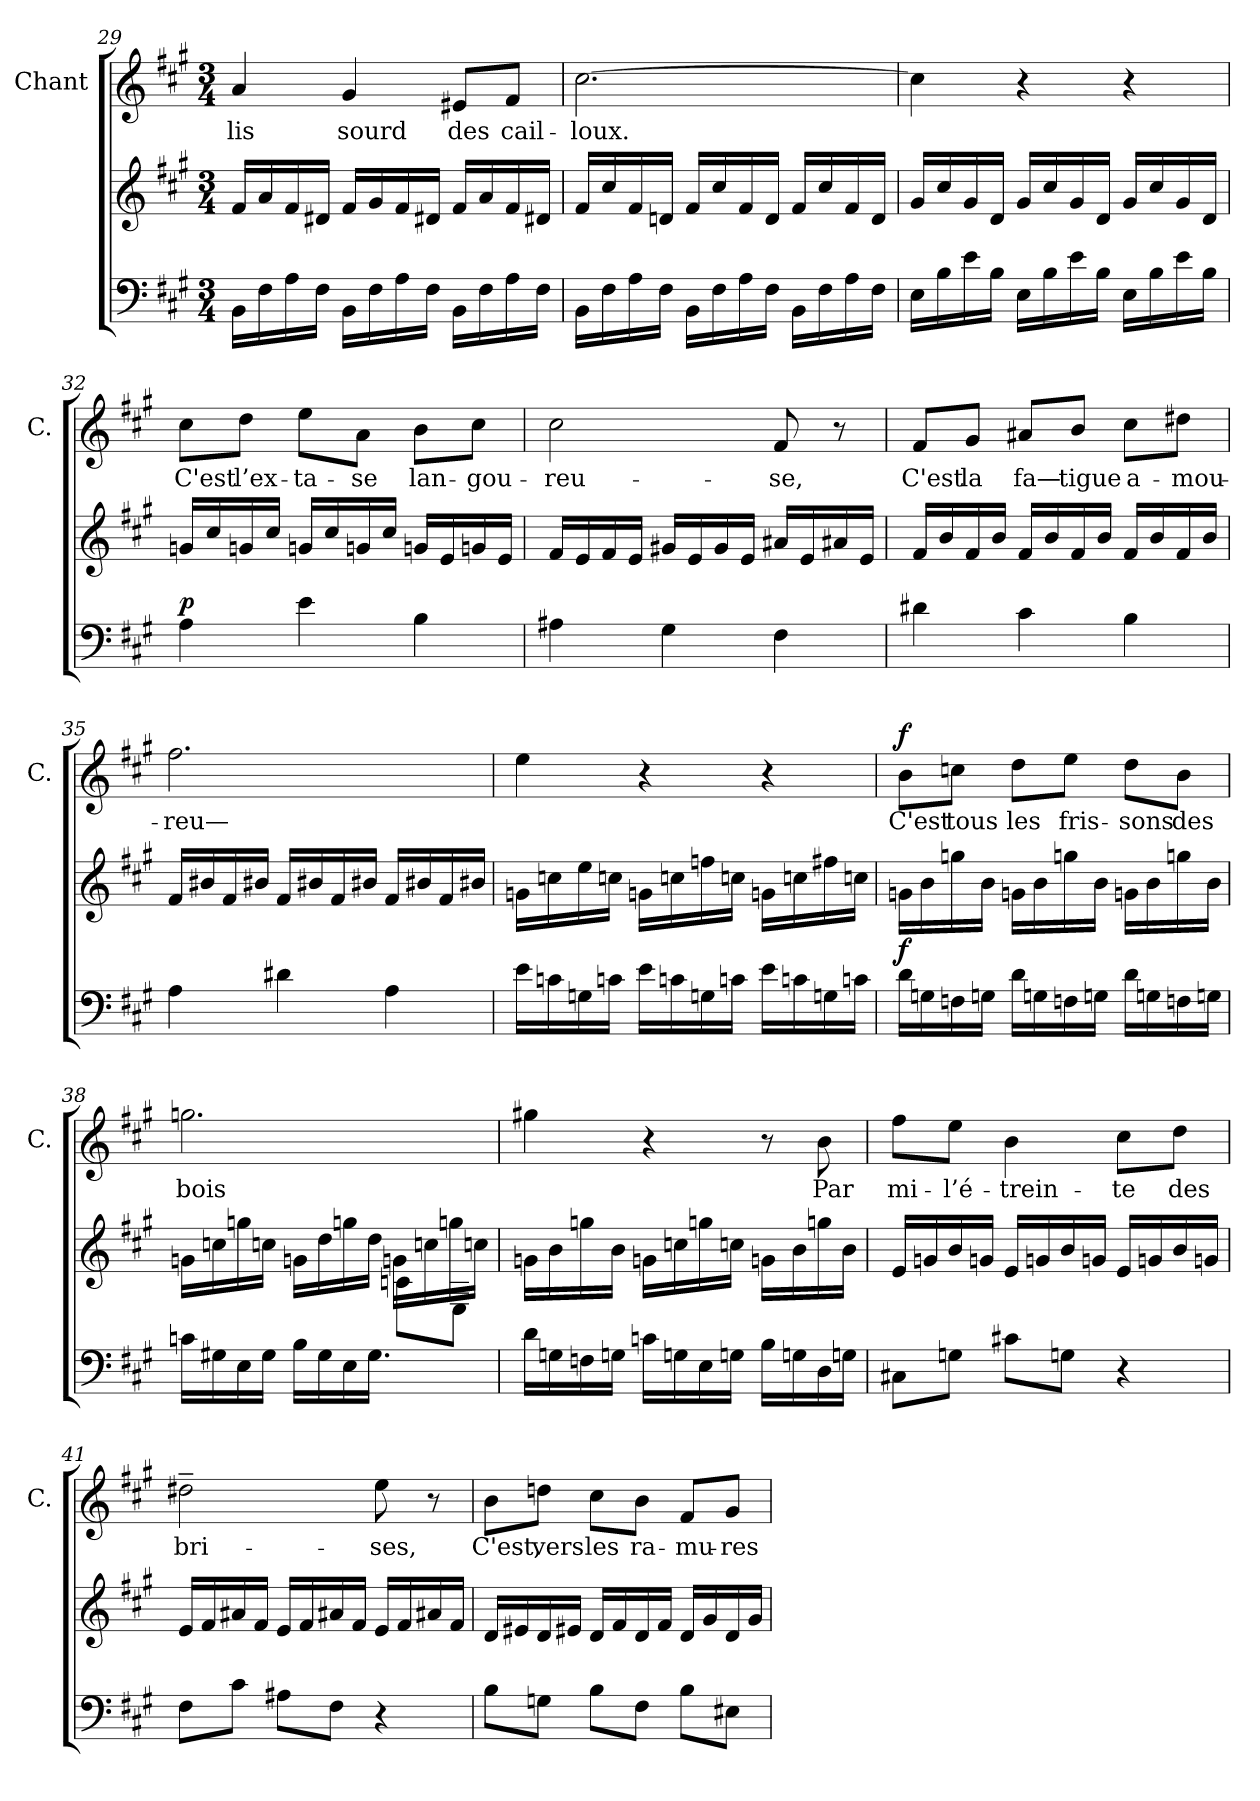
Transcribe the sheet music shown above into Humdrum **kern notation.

**kern	**dynam	**kern	**kern	**text	**dynam
*part3	*part3	*part2	*part1	*part1	*part1
*staff3	*staff3	*staff2	*staff1	*staff1	*staff1
*	*	*	*I"Chant	*	*
*	*	*	*I'C.	*	*
*clefF4	*	*clefG2	*clefG2	*	*
*k[f#c#g#]	*	*k[f#c#g#]	*k[f#c#g#]	*	*
*M3/4	*	*M3/4	*M3/4	*	*
=29	=29	=29	=29	=29	=29
16BBi\LL	.	16f#j/LL	4aj/	lis	.
16F#i\	.	16aj/	.	.	.
16Ai\	.	16f#j/	.	.	.
16F#i\JJ	.	16d#Xj/JJ	.	.	.
16BBi\LL	.	16f#j/LL	4g#j/	sourd	.
16F#i\	.	16g#j/	.	.	.
16Ai\	.	16f#j/	.	.	.
16F#i\JJ	.	16d#Xj/JJ	.	.	.
16BBi\LL	.	16f#j/LL	8e#Xj/L	des	.
16F#i\	.	16aj/	.	.	.
16Ai\	.	16f#j/	8f#j/J	cail-	.
16F#i\JJ	.	16d#Xj/JJ	.	.	.
=30	=30	=30	=30	=30	=30
16BBi\LL	.	16f#j/LL	[2.cc#j\	loux.	.
16F#i\	.	16cc#j/	.	.	.
16Ai\	.	16f#j/	.	.	.
16F#i\JJ	.	16dnj/JJ	.	.	.
16BBi\LL	.	16f#j/LL	.	.	.
16F#i\	.	16cc#j/	.	.	.
16Ai\	.	16f#j/	.	.	.
16F#i\JJ	.	16dj/JJ	.	.	.
16BBi\LL	.	16f#j/LL	.	.	.
16F#i\	.	16cc#j/	.	.	.
16Ai\	.	16f#j/	.	.	.
16F#i\JJ	.	16dj/JJ	.	.	.
!!LO:LB:g=z
=31	=31	=31	=31	=31	=31
16Ei\LL	.	16g#j/LL	4cc#j\]	.	.
16Bi\	.	16cc#j/	.	.	.
16ei\	.	16g#j/	.	.	.
16Bi\JJ	.	16dj/JJ	.	.	.
16Ei\LL	.	16g#j/LL	4r	.	.
16Bi\	.	16cc#j/	.	.	.
16ei\	.	16g#j/	.	.	.
16Bi\JJ	.	16dj/JJ	.	.	.
16Ei\LL	.	16g#j/LL	4r	.	.
16Bi\	.	16cc#j/	.	.	.
16ei\	.	16g#j/	.	.	.
16Bi\JJ	.	16dj/JJ	.	.	.
=32	=32	=32	=32	=32	=32
!	!LO:DY:a	!	!	!	!
4Ai\	p	16gnj/LL	8cc#j\L	C'est	.
.	.	16cc#j/	.	.	.
.	.	16gnj/	8ddj\J	l’ex-	.
.	.	16cc#j/JJ	.	.	.
4ei\	.	16gnj/LL	8eej\L	ta-	.
.	.	16cc#j/	.	.	.
.	.	16gnj/	8aj\J	se	.
.	.	16cc#j/JJ	.	.	.
4Bi\	.	16gnj/LL	8bj\L	lan-	.
.	.	16ej/	.	.	.
.	.	16gnj/	8cc#j\J	gou-	.
.	.	16ej/JJ	.	.	.
=33	=33	=33	=33	=33	=33
4A#Xi\	.	16f#j/LL	2cc#j\	reu-	.
.	.	16ej/	.	.	.
.	.	16f#j/	.	.	.
.	.	16ej/JJ	.	.	.
4G#i\	.	16g#Xj/LL	.	.	.
.	.	16ej/	.	.	.
.	.	16g#j/	.	.	.
.	.	16ej/JJ	.	.	.
4F#i\	.	16a#Xj/LL	8f#j/	se,	.
.	.	16ej/	.	.	.
.	.	16a#Xj/	8r	.	.
.	.	16ej/JJ	.	.	.
!!LO:PB:g=z
=34	=34	=34	=34	=34	=34
4d#Xi\	.	16f#j/LL	8f#j/L	C'est	.
.	.	16bj/	.	.	.
.	.	16f#j/	8g#j/J	la	.
.	.	16bj/JJ	.	.	.
4c#i\	.	16f#j/LL	8a#Xj/L	fa—	.
.	.	16bj/	.	.	.
.	.	16f#j/	8bj/J	tigue	.
.	.	16bj/JJ	.	.	.
4Bi\	.	16f#j/LL	8cc#j\L	a-	.
.	.	16bj/	.	.	.
.	.	16f#j/	8dd#Xj\J	mou-	.
.	.	16bj/JJ	.	.	.
=35	=35	=35	=35	=35	=35
4Ai\	.	16f#j/LL	2.ff#j\	reu—	.
.	.	16b#Xj/	.	.	.
.	.	16f#j/	.	.	.
.	.	16b#Xj/JJ	.	.	.
4d#Xi\	.	16f#j/LL	.	.	.
.	.	16b#Xj/	.	.	.
.	.	16f#j/	.	.	.
.	.	16b#Xj/JJ	.	.	.
4Ai\	.	16f#j/LL	.	.	.
.	.	16b#Xj/	.	.	.
.	.	16f#j/	.	.	.
.	.	16b#Xj/JJ	.	.	.
=36	=36	=36	=36	=36	=36
16ei\LL	.	16gnj\LL	4eej\	.	.
16cni\	.	16ccnj\	.	.	.
16Gni\	.	16eej\	.	.	.
16cni\JJ	.	16ccnj\JJ	.	.	.
16ei\LL	.	16gnj\LL	4r	.	.
16cni\	.	16ccnj\	.	.	.
16Gni\	.	16ffnj\	.	.	.
16cni\JJ	.	16ccnj\JJ	.	.	.
16ei\LL	.	16gnj\LL	4r	.	.
16cni\	.	16ccnj\	.	.	.
16Gni\	.	16ff#Xj\	.	.	.
16cni\JJ	.	16ccnj\JJ	.	.	.
!!LO:LB:g=z
=37	=37	=37	=37	=37	=37
!	!LO:DY:a	!	!	!	!LO:DY:a
16di\LL	f	16gnj\LL	8bj\L	C'est	f
16Gni\	.	16bj\	.	.	.
16Fni\	.	16ggnj\	8ccnj\J	tous	.
16Gni\JJ	.	16bj\JJ	.	.	.
16di\LL	.	16gnj\LL	8ddj\L	les	.
16Gni\	.	16bj\	.	.	.
16Fni\	.	16ggnj\	8eej\J	fris-	.
16Gni\JJ	.	16bj\JJ	.	.	.
16di\LL	.	16gnj\LL	8ddj\L	sons	.
16Gni\	.	16bj\	.	.	.
16Fni\	.	16ggnj\	8bj\J	des	.
16Gni\JJ	.	16bj\JJ	.	.	.
=38	=38	=38	=38	=38	=38
*	*	*^	*	*	*
16cni\LL	.	16gnj\LL	16ryy	2.ggnj\	bois	.
16G#Xi\	.	16ccnj\	16ryy	.	.	.
16Ei\	.	16ggnj\	16ryy	.	.	.
16G#i\JJ	.	16ccnj\JJ	16ryy	.	.	.
16Bi\LL	.	16gnj\LL	16ryy	.	.	.
16G#i\	.	16ddj\	16ryy	.	.	.
16Ei\	.	16ggnj\	16ryy	.	.	.
16.G#i\JJ	.	16ddj\JJ	16ryy	.	.	.
.	.	16gnj\LL	8cnZ\L	.	.	.
8..ryy	.	.	.	.	.	.
.	.	16ccnj\	.	.	.	.
.	.	16ggnj\	8EZ\J	.	.	.
.	.	16ccnj\JJ	.	.	.	.
*	*	*v	*v	*	*	*
=39	=39	=39	=39	=39	=39
16di\LL	.	16gnj\LL	4gg#Xj\	.	.
16Gni\	.	16bj\	.	.	.
16Fni\	.	16ggnj\	.	.	.
16Gni\JJ	.	16bj\JJ	.	.	.
16cni\LL	.	16gnj\LL	4r	.	.
16Gni\	.	16ccnj\	.	.	.
16Ei\	.	16ggnj\	.	.	.
16Gni\JJ	.	16ccnj\JJ	.	.	.
16Bi\LL	.	16gnj\LL	8r	.	.
16Gni\	.	16bj\	.	.	.
16Di\	.	16ggnj\	8bj\	Par	.
16Gni\JJ	.	16bj\JJ	.	.	.
!!LO:LB:g=z
=40	=40	=40	=40	=40	=40
8C#Xi\L	.	16ej/LL	8ff#j\L	mi-	.
.	.	16gnj/	.	.	.
8Gni\J	.	16bj/	8eej\J	l’é-	.
.	.	16gnj/JJ	.	.	.
8c#Xi\L	.	16ej/LL	4bj\	trein-	.
.	.	16gnj/	.	.	.
8Gni\J	.	16bj/	.	.	.
.	.	16gnj/JJ	.	.	.
4r	.	16ej/LL	8cc#j\L	te	.
.	.	16gnj/	.	.	.
.	.	16bj/	8ddj\J	des	.
.	.	16gnj/JJ	.	.	.
=41	=41	=41	=41	=41	=41
8F#i\L	.	16ej/LL	2dd#X~>j\	bri-	.
.	.	16f#j/	.	.	.
8c#i\J	.	16a#Xj/	.	.	.
.	.	16f#j/JJ	.	.	.
8A#Xi\L	.	16ej/LL	.	.	.
.	.	16f#j/	.	.	.
8F#i\J	.	16a#Xj/	.	.	.
.	.	16f#j/JJ	.	.	.
4r	.	16ej/LL	8eej\	ses,	.
.	.	16f#j/	.	.	.
.	.	16a#Xj/	8r	.	.
.	.	16f#j/JJ	.	.	.
=42	=42	=42	=42	=42	=42
8Bi\L	.	16dj/LL	8bj\L	C'est,	.
.	.	16e#Xj/	.	.	.
8Gni\J	.	16dj/	8ddnj\J	vers	.
.	.	16e#Xj/JJ	.	.	.
8Bi\L	.	16dj/LL	8cc#j\L	les	.
.	.	16f#j/	.	.	.
8F#i\J	.	16dj/	8bj\J	ra-	.
.	.	16f#j/JJ	.	.	.
8Bi\L	.	16dj/LL	8f#j/L	mu-	.
.	.	16g#j/	.	.	.
8E#Xi\J	.	16dj/	8g#j/J	res	.
.	.	16g#j/JJ	.	.	.
=	=	=	=	=	=
*-	*-	*-	*-	*-	*-
